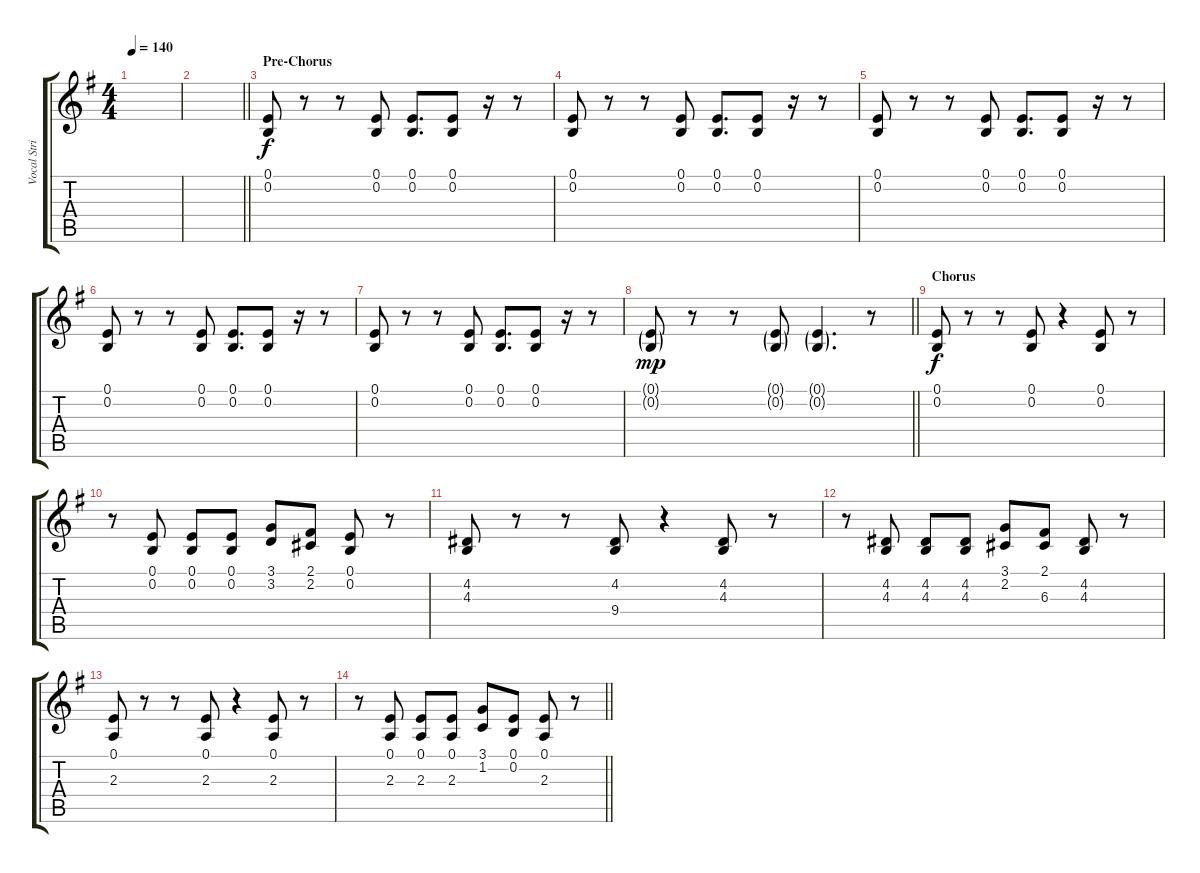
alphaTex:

\track ("Vocal Strings" "Vocal Stri") {instrument choiraahs}
\staff {score tabs}
\tuning (E4 B3 G3 D3 A2 E2) {hide}
\ts (4 4)
\tempo 140
\clef g2
\ks g
|
\barLineRight lightlight
|
\section ("" "Pre-Chorus")
(0.1 0.2).8 r.8 r.8 (0.1 0.2).8 (0.1 0.2).8{d} (0.1 0.2).8 r.16 r.8 |
(0.1 0.2).8 r.8 r.8 (0.1 0.2).8 (0.1 0.2).8{d} (0.1 0.2).8 r.16 r.8 |
(0.1 0.2).8 r.8 r.8 (0.1 0.2).8 (0.1 0.2).8{d} (0.1 0.2).8 r.16 r.8 |
(0.1 0.2).8 r.8 r.8 (0.1 0.2).8 (0.1 0.2).8{d} (0.1 0.2).8 r.16 r.8 |
(0.1 0.2).8 r.8 r.8 (0.1 0.2).8 (0.1 0.2).8{d} (0.1 0.2).8 r.16 r.8 |
\barLineRight lightlight
(0.1{g} 0.2{g}).8{dy mp} r.8 r.8 (0.1{g} 0.2{g}).8 (0.1{g} 0.2{g}).4{d} r.8 |
\section ("" "Chorus")
(0.1 0.2).8{dy f} r.8 r.8 (0.1 0.2).8 r.4 (0.1 0.2).8 r.8 |
r.8 (0.1 0.2).8 (0.1 0.2).8 (0.1 0.2).8 (3.1 3.2).8 (2.1 2.2).8 (0.1 0.2).8 r.8 |
(4.2 4.3).8 r.8 r.8 (4.2 9.4).8 r.4 (4.2 4.3).8 r.8 |
r.8 (4.2 4.3).8 (4.2 4.3).8 (4.2 4.3).8 (3.1 2.2).8 (2.1 6.3).8 (4.2 4.3).8 r.8 |
(0.1 2.3).8 r.8 r.8 (0.1 2.3).8 r.4 (0.1 2.3).8 r.8 |
\barLineRight lightlight
r.8 (0.1 2.3).8 (0.1 2.3).8 (0.1 2.3).8 (3.1 1.2).8 (0.1 0.2).8 (0.1 2.3).8 r.8
